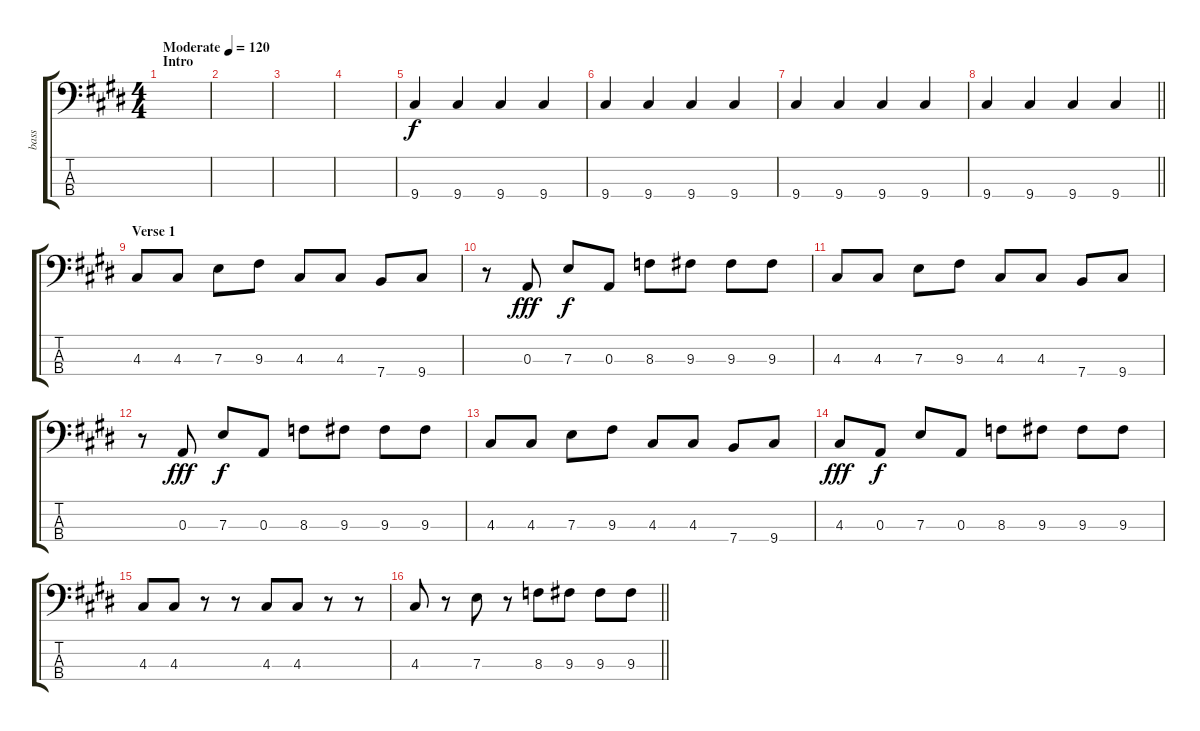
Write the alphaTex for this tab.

\track ("bass" "bass") {instrument electricbassfinger}
\staff {score tabs}
\tuning (G2 D2 A1 E1) {hide}
\ts (4 4)
\section ("" "Intro")
\tempo (120 "Moderate")
\clef f4
\ks e
|
|
|
|
9.4.4 9.4.4 9.4.4 9.4.4 |
9.4.4 9.4.4 9.4.4 9.4.4 |
9.4.4 9.4.4 9.4.4 9.4.4 |
\barLineRight lightlight
9.4.4 9.4.4 9.4.4 9.4.4 |
\section ("" "Verse 1")
4.3.8{dy f} 4.3.8 7.3.8 9.3.8 4.3.8 4.3.8 7.4.8 9.4.8 |
r.8 0.3.8{dy fff} 7.3.8{dy f} 0.3.8 8.3.8 9.3.8 9.3.8 9.3.8 |
4.3.8 4.3.8 7.3.8 9.3.8 4.3.8 4.3.8 7.4.8 9.4.8 |
r.8 0.3.8{dy fff} 7.3.8{dy f} 0.3.8 8.3.8 9.3.8 9.3.8 9.3.8 |
4.3.8 4.3.8 7.3.8 9.3.8 4.3.8 4.3.8 7.4.8 9.4.8 |
4.3.8{dy fff} 0.3.8{dy f} 7.3.8 0.3.8 8.3.8 9.3.8 9.3.8 9.3.8 |
4.3.8 4.3.8 r.8 r.8 4.3.8 4.3.8 r.8 r.8 |
\barLineRight lightlight
4.3.8 r.8 7.3.8 r.8 8.3.8 9.3.8 9.3.8 9.3.8
